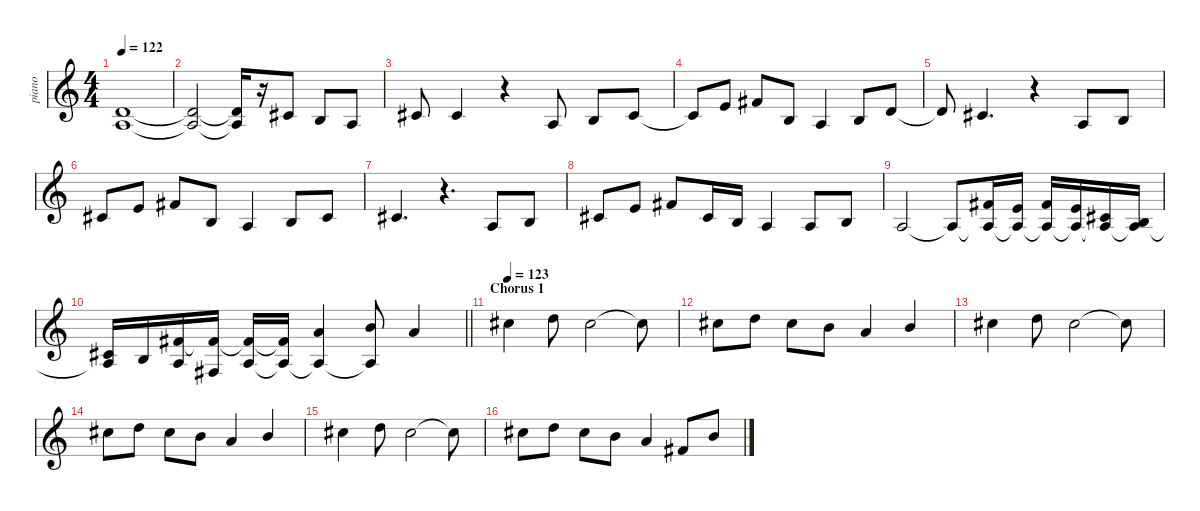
\defaultSystemsLayout 4
\hideDynamics
\bracketExtendMode nobrackets
\otherSystemsTrackNameOrientation horizontal
\track ("Piano" "piano") {instrument electricpiano1}
\staff {score}
\tuning (E4 B3 G3 D3 A2 E2)
\ts (4 4)
\tempo 122
\clef g2
\ks c
(3.2 2.3).1{dy f beam Up} |
(3.2{t} 2.3{t}).2{beam Up} (3.2{t} 2.3{t}).16{beam Up} r.16{beam Up} 2.2{acc #}.8{beam Up} 0.2.8{beam Up} 2.3.8{beam Up} |
2.2{acc #}.8{beam Up} 2.2{acc #}.4{beam Up} r.4{beam Up} 2.3.8{beam Up} 0.2.8{beam Up} 2.2{acc #}.8{beam Up} |
2.2{t acc #}.8{beam Up} 0.1.8{beam Up} 2.1{acc #}.8{beam Up} 0.2.8{beam Up} 2.3.4{beam Up} 0.2.8{beam Up} 3.2.8{beam Up} |
3.2{t}.8{beam Up} 2.2{acc #}.4{d beam Up} r.4{beam Up} 2.3.8{beam Up} 0.2.8{beam Up} |
2.2{acc #}.8{beam Up} 0.1.8{beam Up} 2.1{acc #}.8{beam Up} 0.2.8{beam Up} 2.3.4{beam Up} 0.2.8{beam Up} 2.2{acc #}.8{beam Up} |
2.2{acc #}.4{d beam Up} r.4{d beam Up} 2.3.8{beam Up} 0.2.8{beam Up} |
2.2{acc #}.8{beam Up} 0.1.8{beam Up} 2.1{acc #}.8{beam Up} 2.2{acc #}.16{beam Up} 0.2.16{beam Up} 2.3.4{beam Up} 2.3.8{beam Up} 0.2.8{beam Up} |
2.3.2{beam Up} 2.3{t}.8{beam Up} (2.1{acc #} 2.3{t}).16{beam Up} (0.1 2.3{t}).16{beam Up} (2.1{acc #} 2.3{t}).16{beam Up} (0.1 2.3{t}).16{beam Up} (2.2{acc #} 2.3{t}).16{beam Up} (0.2 2.3{t}).16{beam Up} |
\barLineRight lightlight
(2.2{acc #} 2.3{t}).16{beam Up} 0.2.16{beam Up} (2.1{acc #} 2.3).16{beam Up} (2.1{t acc #} 4.4{acc #}).16{beam Up} (2.1{t acc #} 2.3).16{beam Up} (2.1{t acc #} 2.3{t}).16{beam Up} (5.1 2.3{t}).4{beam Up} (7.1 2.3{t}).8{beam Up} 5.1.4{beam Up} |
\section ("" "Chorus 1")
\tempo 123
9.1{acc #}.4{beam Down} 10.1.8{beam Down} 9.1{acc #}.2{beam Down} 9.1{t acc #}.8{beam Down} |
9.1{acc #}.8{beam Down} 10.1.8{beam Down} 9.1{acc #}.8{beam Down} 7.1.8{beam Down} 5.1.4{beam Up} 7.1.4{beam Up} |
9.1{acc #}.4{beam Down} 10.1.8{beam Down} 9.1{acc #}.2{beam Down} 9.1{t acc #}.8{beam Down} |
9.1{acc #}.8{beam Down} 10.1.8{beam Down} 9.1{acc #}.8{beam Down} 7.1.8{beam Down} 5.1.4{beam Up} 7.1.4{beam Up} |
9.1{acc #}.4{beam Down} 10.1.8{beam Down} 9.1{acc #}.2{beam Down} 9.1{t acc #}.8{beam Down} |
9.1{acc #}.8{beam Down} 10.1.8{beam Down} 9.1{acc #}.8{beam Down} 7.1.8{beam Down} 5.1.4{beam Up} 7.2{acc #}.8{beam Up} 7.1.8{beam Up}
